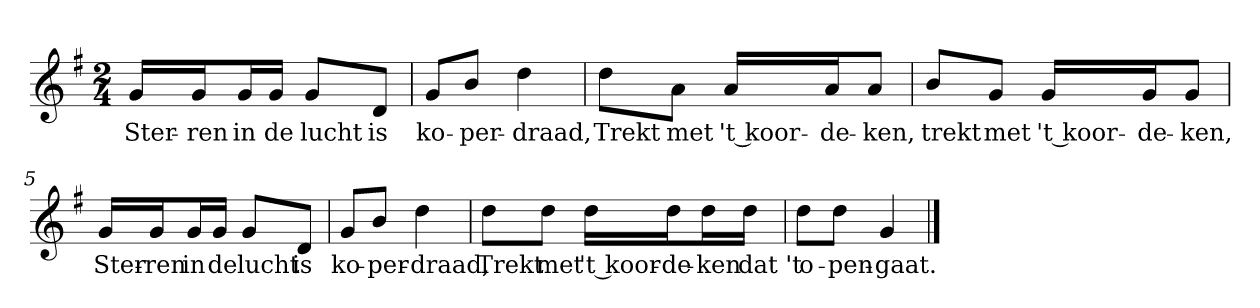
**kern	**text
*part1	*part1
*staff1	*staff1
*clefG2	*
*k[f#]	*
*G:	*
*M2/4	*
*MM120	*
=1	=1
16g/LL	Ster-
16g/J	-ren
16g/L	in
16g/JJ	de
8g/L	lucht
8d/J	is
=2	=2
8g/L	ko-
8b/J	-per-
4dd	-draad,
=3	=3
8dd\L	Trekt
8a\J	met
16a/LL	't koor-
16a/J	-de-
8a/J	-ken,
=4	=4
8b/L	trekt
8g/J	met
16g/LL	't koor-
16g/J	-de-
8g/J	-ken,
=5	=5
16g/LL	Ster-
16g/J	-ren
16g/L	in
16g/JJ	de
8g/L	lucht
8d/J	is
=6	=6
8g/L	ko-
8b/J	-per-
4dd	-draad,
=7	=7
8dd\L	Trekt
8dd\J	met
16dd\LL	't koor-
16dd\J	-de-
16dd\L	-ken
16dd\JJ	dat 't
=8	=8
8dd\L	o-
8dd\J	-pen-
4g	-gaat.
==	==
*-	*-
